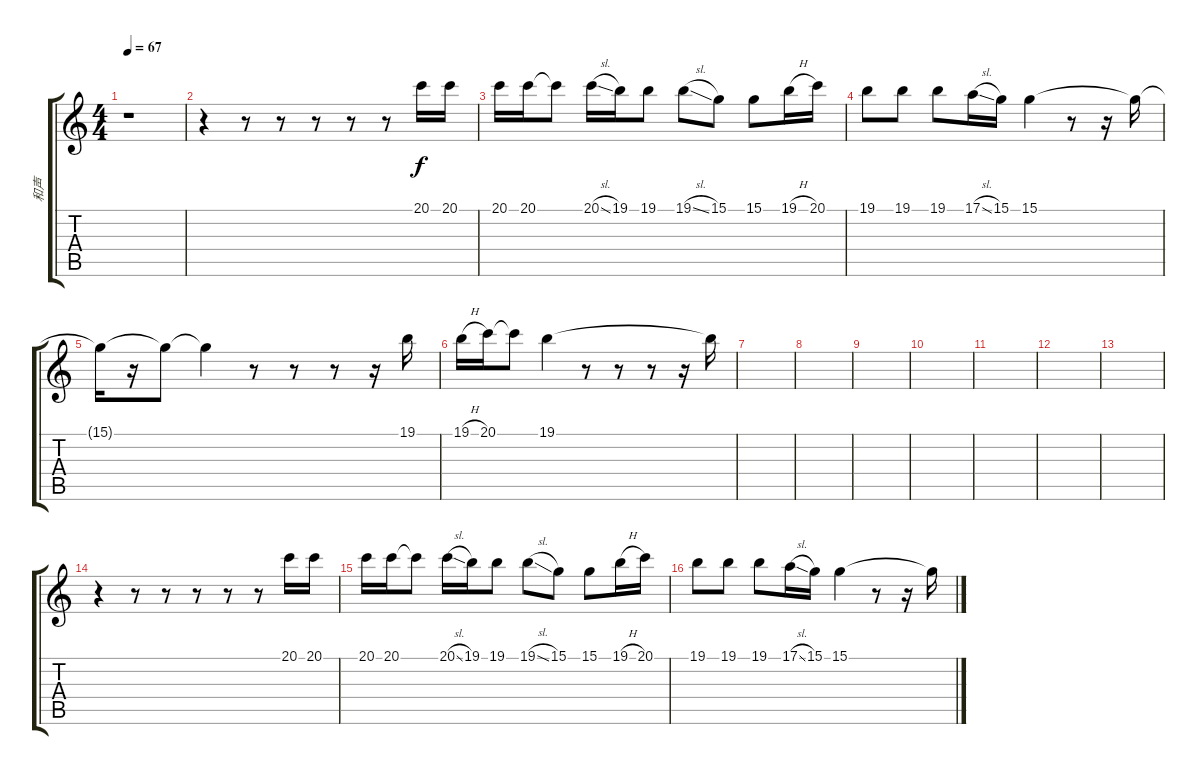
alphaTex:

\track ("和声" "和声") {instrument acousticgrandpiano}
\staff {score tabs}
\tuning (E4 B3 G3 D3 A2 E2) {hide}
\ts (4 4)
\tempo 67
\clef g2
\ks c
r.1{dy f} |
r.4 r.8 r.8 r.8 r.8 r.8 20.1.16 20.1.16 |
20.1.16 20.1.16 20.1{t}.8 20.1{sl}.16 19.1.16 19.1.8 19.1{sl}.8 15.1.8 15.1.8 19.1{h}.16 20.1.16 |
19.1.8 19.1.8 19.1.8 17.1{sl}.16 15.1.16 15.1.4 r.8 r.16 15.1{t}.16 |
15.1{t}.16 r.16 15.1{t}.8 15.1{t}.4 r.8 r.8 r.8 r.16 19.1.16 |
19.1{h}.16 20.1.16 20.1{t}.8 19.1.4 r.8 r.8 r.8 r.16 19.1{t}.16 |
|
|
|
|
|
|
|
r.4 r.8 r.8 r.8 r.8 r.8 20.1.16 20.1.16 |
20.1.16 20.1.16 20.1{t}.8 20.1{sl}.16 19.1.16 19.1.8 19.1{sl}.8 15.1.8 15.1.8 19.1{h}.16 20.1.16 |
19.1.8 19.1.8 19.1.8 17.1{sl}.16 15.1.16 15.1.4 r.8 r.16 15.1{t}.16
